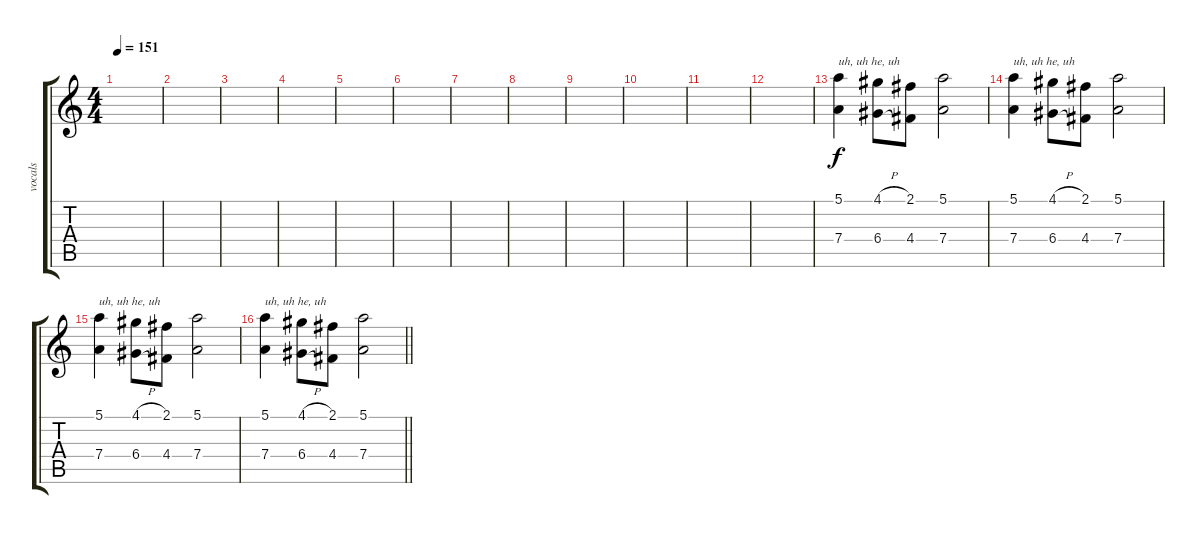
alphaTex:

\track ("vocals" "vocals") {instrument electricguitarjazz}
\staff {score tabs}
\tuning (E4 B3 G3 D3 A2 E2) {hide}
\ts (4 4)
\tempo 151
\clef g2
\ks c
|
|
|
|
|
|
|
|
|
|
|
|
(5.1 7.4).4{txt "uh, uh he, uh" volume 12} (4.1{h} 6.4{h}).8 (2.1 4.4).8 (5.1 7.4).2 |
(5.1 7.4).4{txt "uh, uh he, uh"} (4.1{h} 6.4{h}).8 (2.1 4.4).8 (5.1 7.4).2 |
(5.1 7.4).4{txt "uh, uh he, uh"} (4.1{h} 6.4{h}).8 (2.1 4.4).8 (5.1 7.4).2 |
\barLineRight lightlight
(5.1 7.4).4{txt "uh, uh he, uh"} (4.1{h} 6.4{h}).8 (2.1 4.4).8 (5.1 7.4).2
